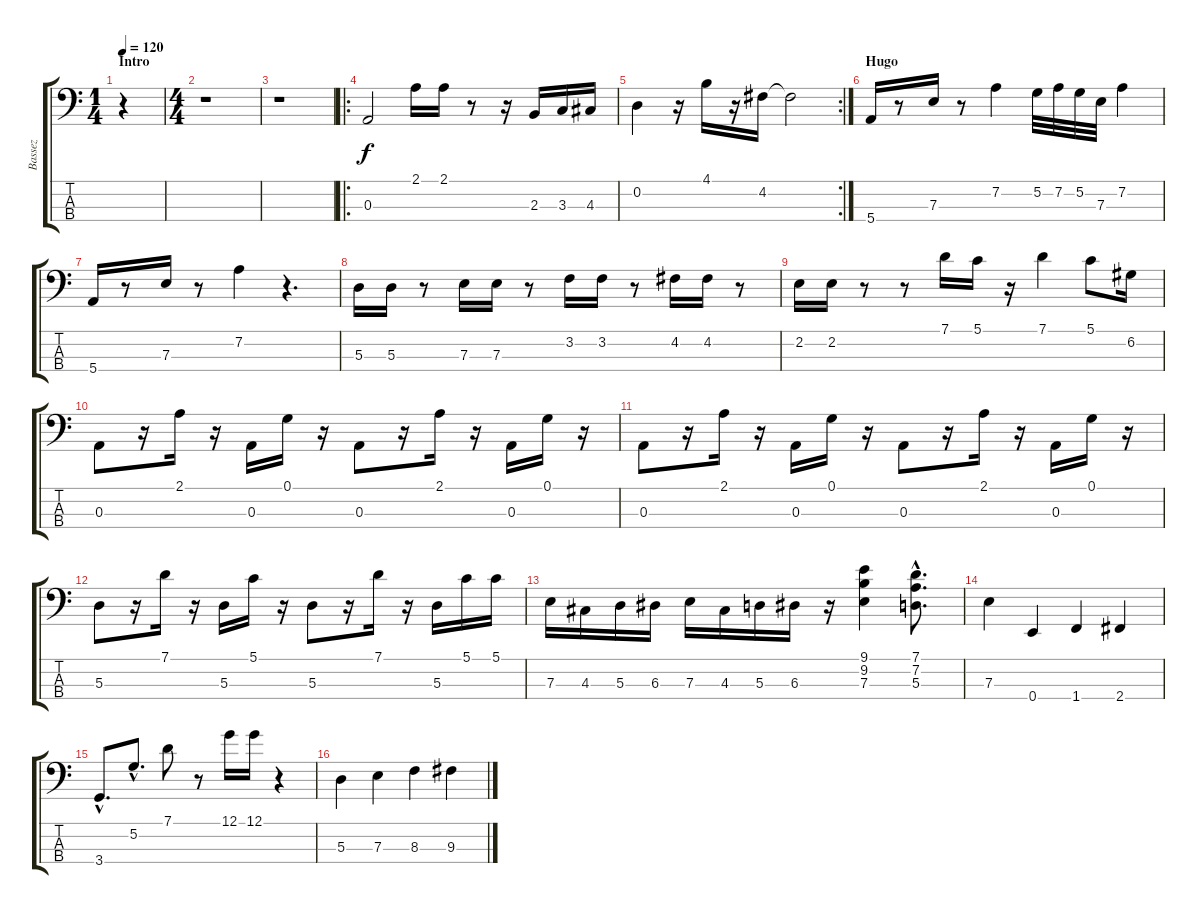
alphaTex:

\track ("Bassez" "Bassez") {instrument slapbass1}
\staff {score tabs}
\tuning (G2 D2 A1 E1) {hide}
\ts (1 4)
\section ("" "Intro")
\tempo 120
\clef f4
\ks c
r.4{dy f instrument slapbass1} |
\ts (4 4)
r.1 |
r.1 |
\ro
0.3.2 2.1.16 2.1.16 r.8 r.16 2.3.16 3.3.16 4.3.16 |
\rc 2
0.2.4 r.16 4.1.16 r.16 4.2.16 4.2{t}.2 |
\section ("" "Hugo")
5.4.16 r.8 7.3.16 r.8 7.2.4 5.2.32 7.2.32 5.2.32 7.3.32 7.2.4 |
5.4.16 r.8 7.3.16 r.8 7.2.4 r.4{d} |
5.3.16 5.3.16 r.8 7.3.16 7.3.16 r.8 3.2.16 3.2.16 r.8 4.2.16 4.2.16 r.8 |
2.2.16 2.2.16 r.8 r.8 7.1.16 5.1.16 r.16 7.1.4 5.1.8 6.2.16 |
0.3.8 r.16 2.1.16 r.16 0.3.16 0.1.16 r.16 0.3.8 r.16 2.1.16 r.16 0.3.16 0.1.16 r.16 |
0.3.8 r.16 2.1.16 r.16 0.3.16 0.1.16 r.16 0.3.8 r.16 2.1.16 r.16 0.3.16 0.1.16 r.16 |
5.3.8 r.16 7.1.16 r.16 5.3.16 5.1.16 r.16 5.3.8 r.16 7.1.16 r.16 5.3.16 5.1.16 5.1.16 |
7.3.16 4.3.16 5.3.16 6.3.16 7.3.16 4.3.16 5.3.16 6.3.16 r.16 (9.1 9.2 7.3).4 (7.1{hac} 7.2{hac} 5.3{hac}).8{d} |
7.3.4{instrument fretlessbass} 0.4.4 1.4.4 2.4.4 |
3.4{hac}.8{d} 5.2{hac}.8{d} 7.1.8 r.8 12.1.16 12.1.16 r.4 |
5.3.4 7.3.4 8.3.4 9.3.4
